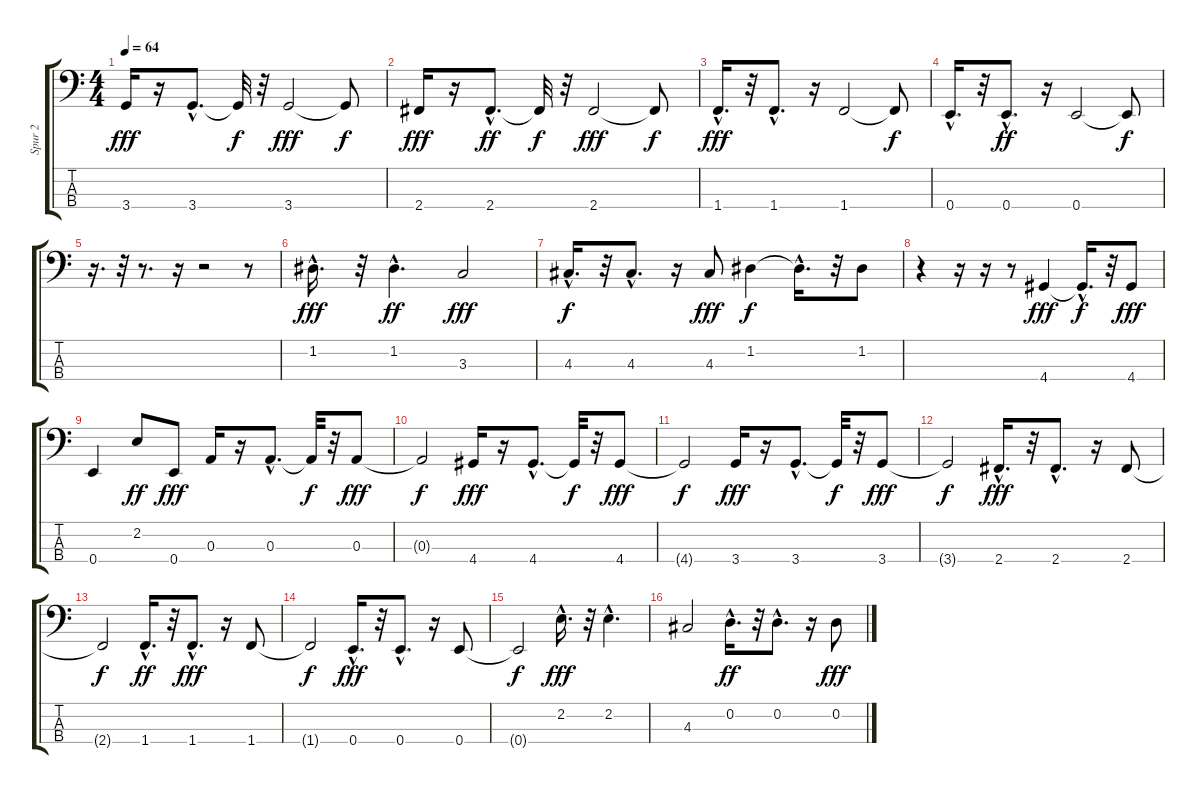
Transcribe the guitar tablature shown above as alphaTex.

\track ("Spur 2" "Spur 2") {instrument fretlessbass}
\staff {score tabs}
\tuning (G2 D2 A1 E1) {hide}
\ts (4 4)
\tempo 64
\clef f4
\ks c
3.4.16{dy fff} r.16 3.4{hac}.8{d} 3.4{t}.32{dy f} r.32 3.4.2{dy fff} 3.4{t}.8{dy f} |
2.4.16{dy fff} r.16 2.4{hac}.8{d dy ff} 2.4{t}.32{dy f} r.32 2.4.2{dy fff} 2.4{t}.8{dy f} |
1.4{hac}.16{d dy fff} r.32 1.4{hac}.8{d} r.16 1.4.2 1.4{t}.8{dy f} |
0.4{hac}.16{d} r.32 0.4{hac}.8{d dy ff} r.16 0.4.2 0.4{t}.8{dy f} |
r.16{d} r.32 r.8{d} r.16 r.2 r.8 |
1.2{hac}.16{d dy fff} r.32 1.2{hac}.4{d dy ff} 3.3.2{dy fff} |
4.3{hac}.16{d dy f} r.32 4.3{hac}.8{d} r.16 4.3.8{dy fff} 1.2.4{dy f} 1.2{hac t}.16{d} r.32 1.2.8 |
r.4 r.16 r.16 r.8 4.4.4{dy fff} 4.4{hac t}.16{d dy f} r.32 4.4.8{dy fff} |
0.4.4 2.2.8{dy ff} 0.4.8{dy fff} 0.3.16 r.16 0.3{hac}.8{d} 0.3{t}.32{dy f} r.32 0.3.8{dy fff} |
0.3{t}.2{dy f} 4.4.16{dy fff} r.16 4.4{hac}.8{d} 4.4{t}.32{dy f} r.32 4.4.8{dy fff} |
4.4{t}.2{dy f} 3.4.16{dy fff} r.16 3.4{hac}.8{d} 3.4{t}.32{dy f} r.32 3.4.8{dy fff} |
3.4{t}.2{dy f} 2.4{hac}.16{d dy fff} r.32 2.4{hac}.8{d} r.16 2.4.8 |
2.4{t}.2{dy f} 1.4{hac}.16{d dy ff} r.32 1.4{hac}.8{d dy fff} r.16 1.4.8 |
1.4{t}.2{dy f} 0.4{hac}.16{d dy fff} r.32 0.4{hac}.8{d} r.16 0.4.8 |
0.4{t}.2{dy f} 2.2{hac}.16{d dy fff} r.32 2.2{hac}.4{d} |
4.3.2 0.2{hac}.16{d dy ff} r.32 0.2{hac}.8{d} r.16 0.2.8{dy fff}
